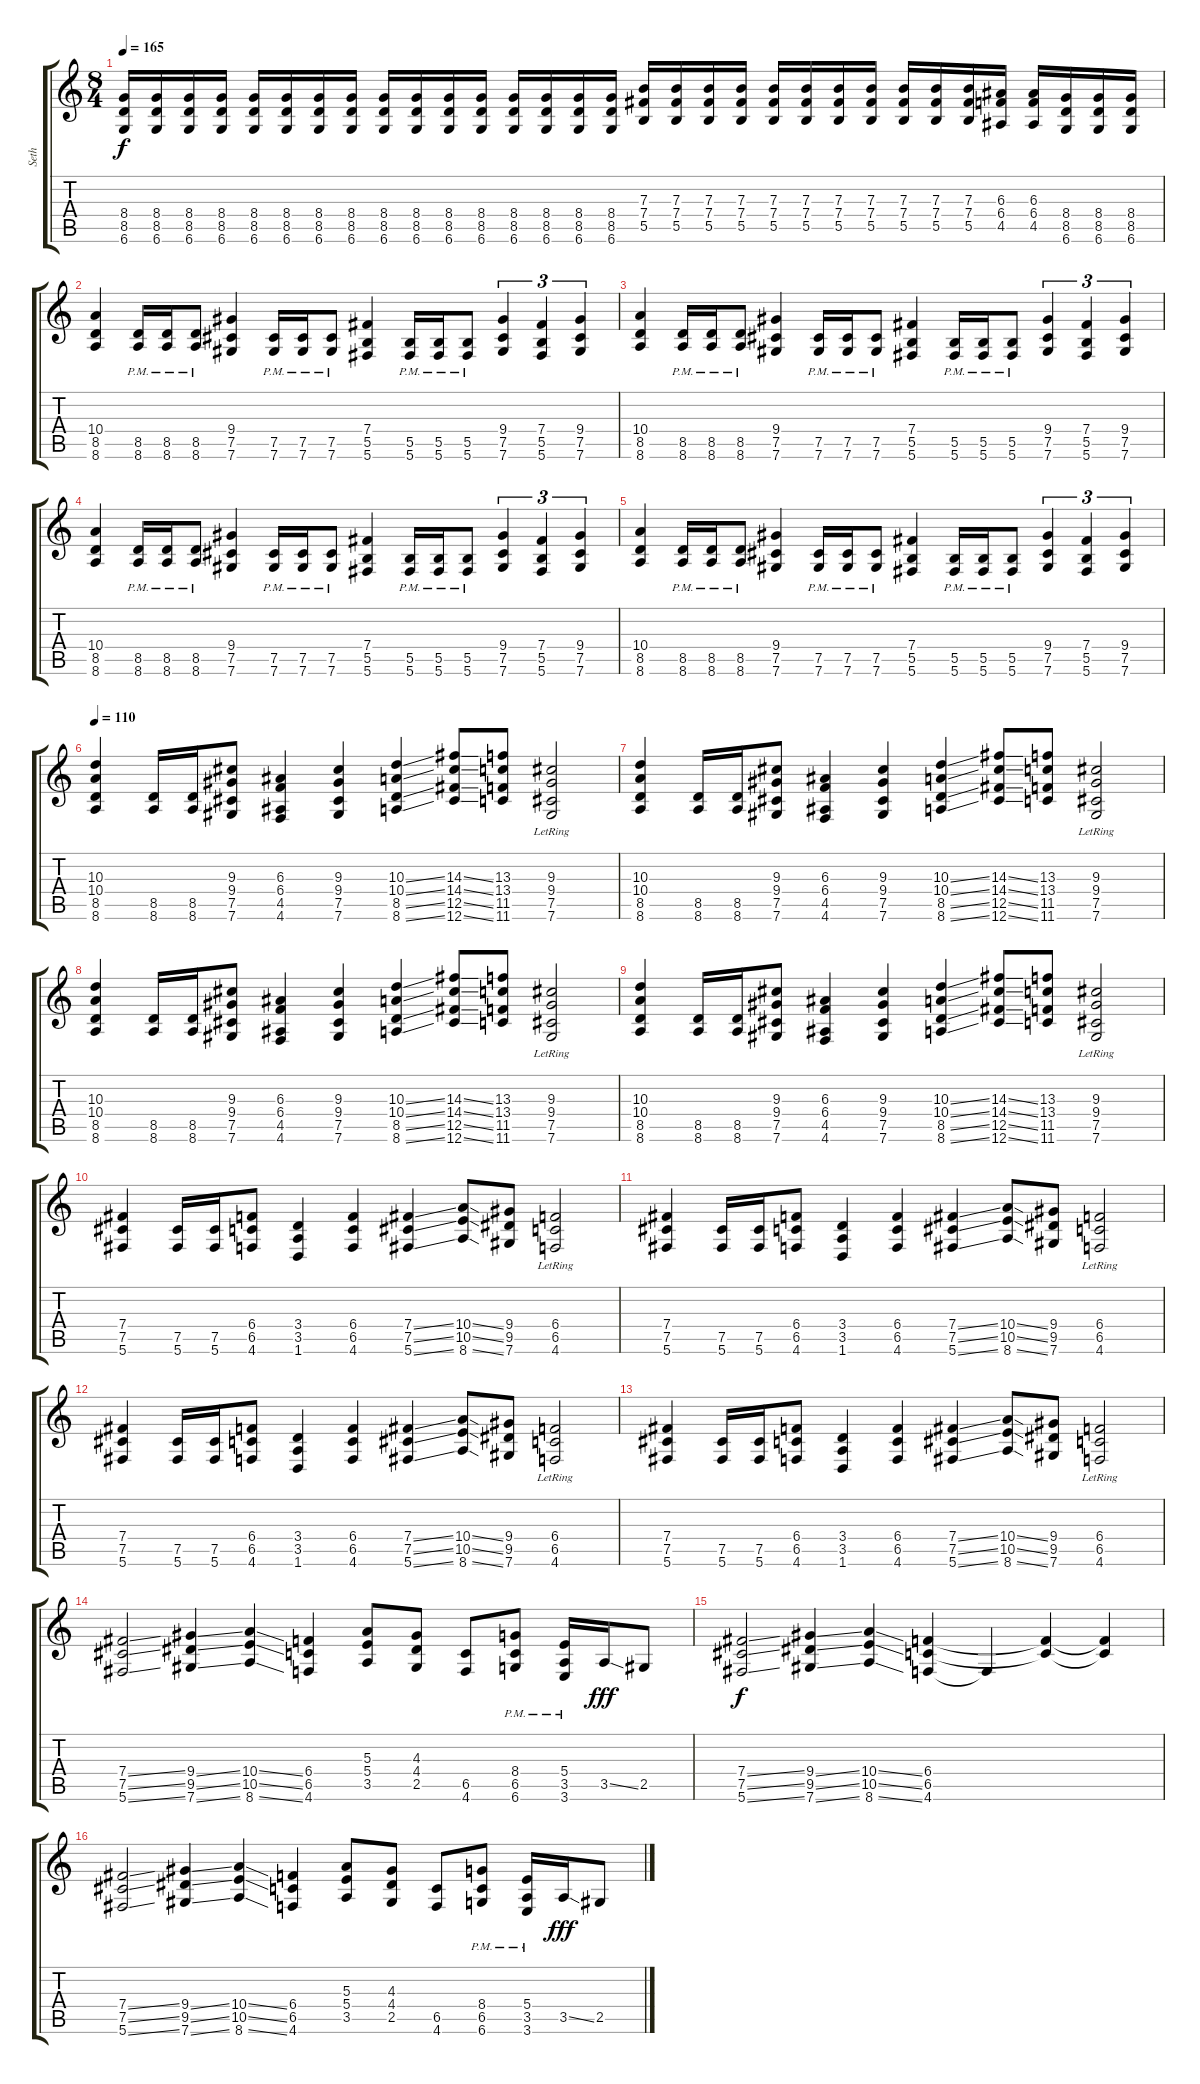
\track ("Seth" "Seth") {instrument distortionguitar}
\staff {score tabs}
\tuning (Db4 Ab3 E3 B2 Gb2 Db2) {hide}
\ts (8 4)
\tempo 165
\clef g2
\ks c
(8.4 8.5 6.6).16{dy f} (8.4 8.5 6.6).16 (8.4 8.5 6.6).16 (8.4 8.5 6.6).16 (8.4 8.5 6.6).16 (8.4 8.5 6.6).16 (8.4 8.5 6.6).16 (8.4 8.5 6.6).16 (8.4 8.5 6.6).16 (8.4 8.5 6.6).16 (8.4 8.5 6.6).16 (8.4 8.5 6.6).16 (8.4 8.5 6.6).16 (8.4 8.5 6.6).16 (8.4 8.5 6.6).16 (8.4 8.5 6.6).16 (7.3 7.4 5.5).16 (7.3 7.4 5.5).16 (7.3 7.4 5.5).16 (7.3 7.4 5.5).16 (7.3 7.4 5.5).16 (7.3 7.4 5.5).16 (7.3 7.4 5.5).16 (7.3 7.4 5.5).16 (7.3 7.4 5.5).16 (7.3 7.4 5.5).16 (7.3 7.4 5.5).16 (6.3 6.4 4.5).16 (6.3 6.4 4.5).16 (8.4 8.5 6.6).16 (8.4 8.5 6.6).16 (8.4 8.5 6.6).16 |
(10.4 8.5 8.6).4 (8.5{pm} 8.6{pm}).16 (8.5{pm} 8.6{pm}).16 (8.5{pm} 8.6{pm}).8 (9.4 7.5 7.6).4 (7.5{pm} 7.6{pm}).16 (7.5{pm} 7.6{pm}).16 (7.5{pm} 7.6{pm}).8 (7.4 5.5 5.6).4 (5.5{pm} 5.6{pm}).16 (5.5{pm} 5.6{pm}).16 (5.5{pm} 5.6{pm}).8 (9.4 7.5 7.6).4{tu (3 2)} (7.4 5.5 5.6).4{tu (3 2)} (9.4 7.5 7.6).4{tu (3 2)} |
(10.4 8.5 8.6).4 (8.5{pm} 8.6{pm}).16 (8.5{pm} 8.6{pm}).16 (8.5{pm} 8.6{pm}).8 (9.4 7.5 7.6).4 (7.5{pm} 7.6{pm}).16 (7.5{pm} 7.6{pm}).16 (7.5{pm} 7.6{pm}).8 (7.4 5.5 5.6).4 (5.5{pm} 5.6{pm}).16 (5.5{pm} 5.6{pm}).16 (5.5{pm} 5.6{pm}).8 (9.4 7.5 7.6).4{tu (3 2)} (7.4 5.5 5.6).4{tu (3 2)} (9.4 7.5 7.6).4{tu (3 2)} |
(10.4 8.5 8.6).4 (8.5{pm} 8.6{pm}).16 (8.5{pm} 8.6{pm}).16 (8.5{pm} 8.6{pm}).8 (9.4 7.5 7.6).4 (7.5{pm} 7.6{pm}).16 (7.5{pm} 7.6{pm}).16 (7.5{pm} 7.6{pm}).8 (7.4 5.5 5.6).4 (5.5{pm} 5.6{pm}).16 (5.5{pm} 5.6{pm}).16 (5.5{pm} 5.6{pm}).8 (9.4 7.5 7.6).4{tu (3 2)} (7.4 5.5 5.6).4{tu (3 2)} (9.4 7.5 7.6).4{tu (3 2)} |
(10.4 8.5 8.6).4 (8.5{pm} 8.6{pm}).16 (8.5{pm} 8.6{pm}).16 (8.5{pm} 8.6{pm}).8 (9.4 7.5 7.6).4 (7.5{pm} 7.6{pm}).16 (7.5{pm} 7.6{pm}).16 (7.5{pm} 7.6{pm}).8 (7.4 5.5 5.6).4 (5.5{pm} 5.6{pm}).16 (5.5{pm} 5.6{pm}).16 (5.5{pm} 5.6{pm}).8 (9.4 7.5 7.6).4{tu (3 2)} (7.4 5.5 5.6).4{tu (3 2)} (9.4 7.5 7.6).4{tu (3 2)} |
\tempo 110
(10.3 10.4 8.5 8.6).4 (8.5 8.6).16 (8.5 8.6).16 (9.3 9.4 7.5 7.6).8 (6.3 6.4 4.5 4.6).4 (9.3 9.4 7.5 7.6).4 (10.3{ss} 10.4{ss} 8.5{ss} 8.6{ss}).4 (14.3{ss} 14.4{ss} 12.5{ss} 12.6{ss}).8 (13.3 13.4 11.5 11.6).8 (9.3 9.4 7.5 7.6{lr}).2 |
(10.3 10.4 8.5 8.6).4 (8.5 8.6).16 (8.5 8.6).16 (9.3 9.4 7.5 7.6).8 (6.3 6.4 4.5 4.6).4 (9.3 9.4 7.5 7.6).4 (10.3{ss} 10.4{ss} 8.5{ss} 8.6{ss}).4 (14.3{ss} 14.4{ss} 12.5{ss} 12.6{ss}).8 (13.3 13.4 11.5 11.6).8 (9.3 9.4 7.5 7.6{lr}).2 |
(10.3 10.4 8.5 8.6).4 (8.5 8.6).16 (8.5 8.6).16 (9.3 9.4 7.5 7.6).8 (6.3 6.4 4.5 4.6).4 (9.3 9.4 7.5 7.6).4 (10.3{ss} 10.4{ss} 8.5{ss} 8.6{ss}).4 (14.3{ss} 14.4{ss} 12.5{ss} 12.6{ss}).8 (13.3 13.4 11.5 11.6).8 (9.3 9.4 7.5 7.6{lr}).2 |
(10.3 10.4 8.5 8.6).4 (8.5 8.6).16 (8.5 8.6).16 (9.3 9.4 7.5 7.6).8 (6.3 6.4 4.5 4.6).4 (9.3 9.4 7.5 7.6).4 (10.3{ss} 10.4{ss} 8.5{ss} 8.6{ss}).4 (14.3{ss} 14.4{ss} 12.5{ss} 12.6{ss}).8 (13.3 13.4 11.5 11.6).8 (9.3 9.4 7.5 7.6{lr}).2 |
(7.4 7.5 5.6).4 (7.5 5.6).16 (7.5 5.6).16 (6.4 6.5 4.6).8 (3.4 3.5 1.6).4 (6.4 6.5 4.6).4 (7.4{ss} 7.5{ss} 5.6{ss}).4 (10.4{ss} 10.5{ss} 8.6{ss}).8 (9.4 9.5 7.6).8 (6.4 6.5 4.6{lr}).2 |
(7.4 7.5 5.6).4 (7.5 5.6).16 (7.5 5.6).16 (6.4 6.5 4.6).8 (3.4 3.5 1.6).4 (6.4 6.5 4.6).4 (7.4{ss} 7.5{ss} 5.6{ss}).4 (10.4{ss} 10.5{ss} 8.6{ss}).8 (9.4 9.5 7.6).8 (6.4 6.5 4.6{lr}).2 |
(7.4 7.5 5.6).4 (7.5 5.6).16 (7.5 5.6).16 (6.4 6.5 4.6).8 (3.4 3.5 1.6).4 (6.4 6.5 4.6).4 (7.4{ss} 7.5{ss} 5.6{ss}).4 (10.4{ss} 10.5{ss} 8.6{ss}).8 (9.4 9.5 7.6).8 (6.4 6.5 4.6{lr}).2 |
(7.4 7.5 5.6).4 (7.5 5.6).16 (7.5 5.6).16 (6.4 6.5 4.6).8 (3.4 3.5 1.6).4 (6.4 6.5 4.6).4 (7.4{ss} 7.5{ss} 5.6{ss}).4 (10.4{ss} 10.5{ss} 8.6{ss}).8 (9.4 9.5 7.6).8 (6.4 6.5 4.6{lr}).2 |
(7.4{ss} 7.5{ss} 5.6{ss}).2 (9.4{ss} 9.5{ss} 7.6{ss}).4 (10.4{ss} 10.5{ss} 8.6{ss}).4 (6.4 6.5 4.6).4 (5.3 5.4 3.5).8 (4.3 4.4 2.5).8 (6.5 4.6).8 (8.4{pm} 6.5{pm} 6.6{pm}).8 (5.4{pm} 3.5{pm} 3.6{pm}).16 3.5{ss}.16{dy fff} 2.5.8 |
(7.4{ss} 7.5{ss} 5.6{ss}).2{dy f} (9.4{ss} 9.5{ss} 7.6{ss}).4 (10.4{ss} 10.5{ss} 8.6{ss}).4 (6.4 6.5 4.6).4 4.6{t}.4 (6.4{t} 6.5{t}).4 (6.4{t} 6.5{t}).4 |
(7.4{ss} 7.5{ss} 5.6{ss}).2 (9.4{ss} 9.5{ss} 7.6{ss}).4 (10.4{ss} 10.5{ss} 8.6{ss}).4 (6.4 6.5 4.6).4 (5.3 5.4 3.5).8 (4.3 4.4 2.5).8 (6.5 4.6).8 (8.4{pm} 6.5{pm} 6.6{pm}).8 (5.4{pm} 3.5{pm} 3.6{pm}).16 3.5{ss}.16{dy fff} 2.5.8
